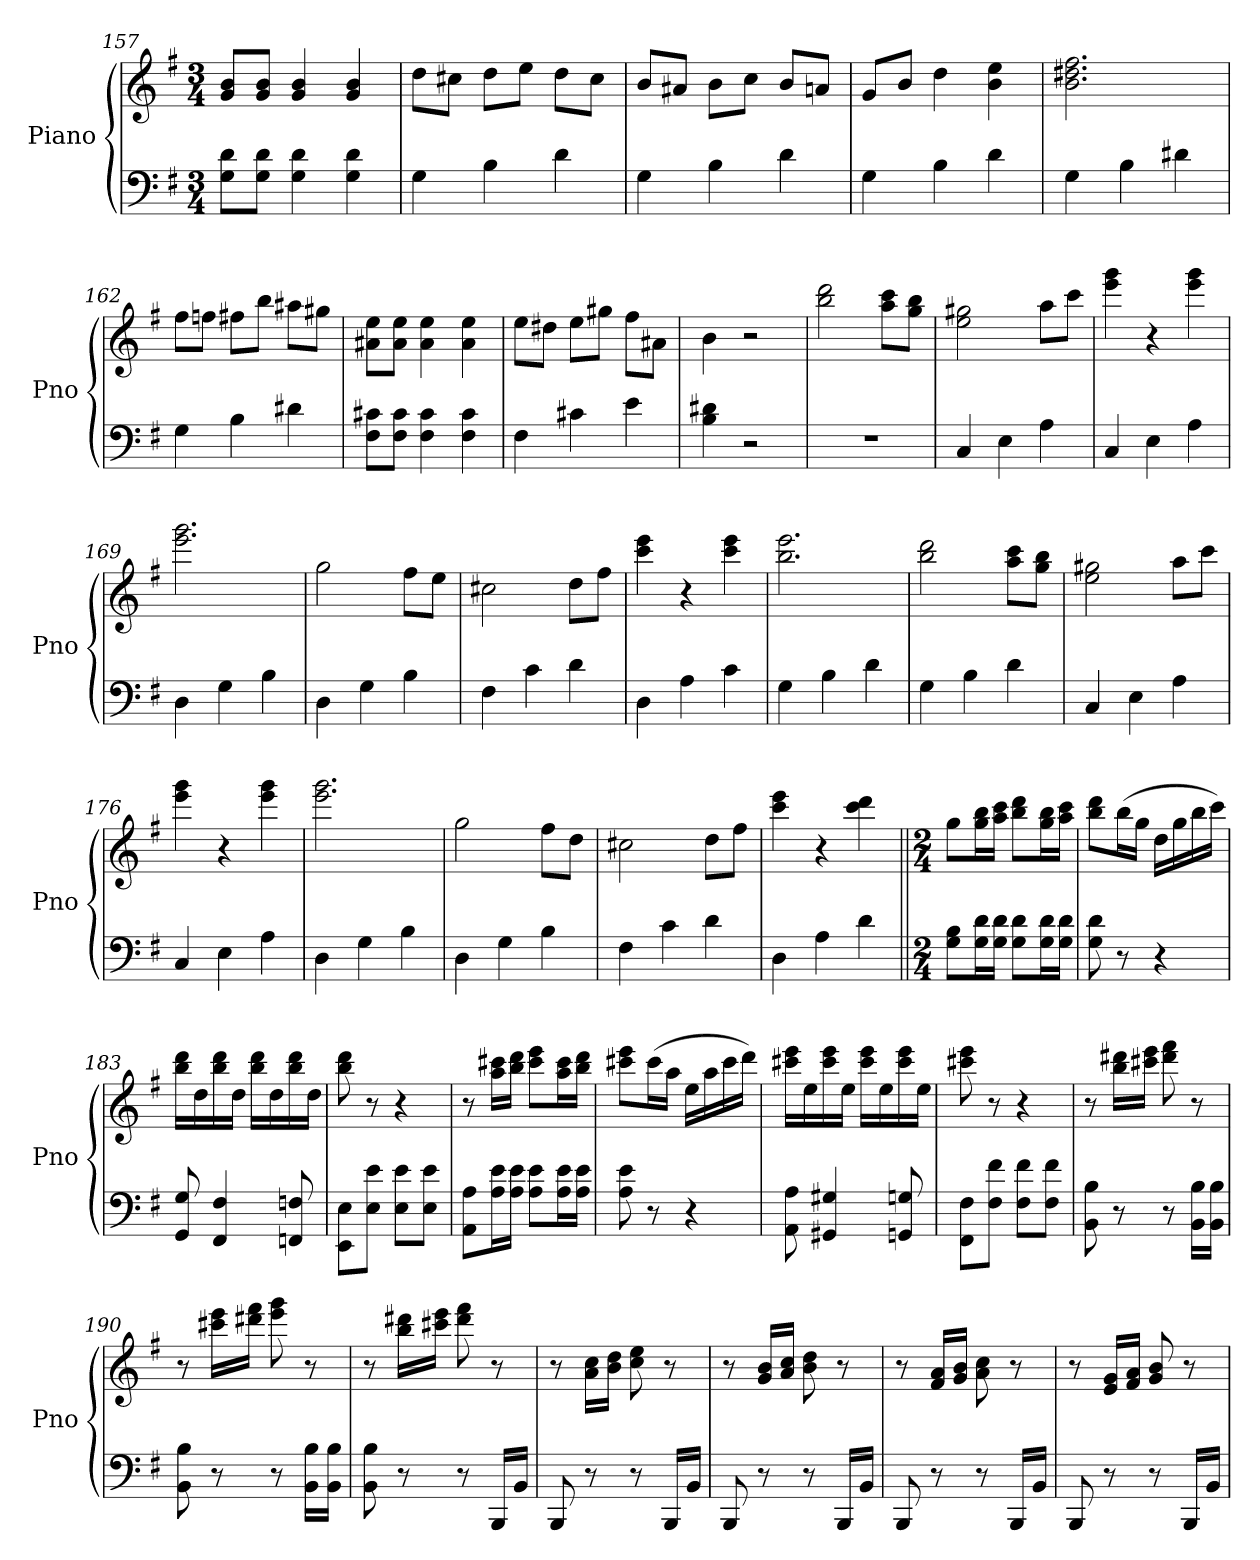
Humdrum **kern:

**kern	**kern
*part1	*part1
*staff2	*staff1
*I"Piano	*
*I'Pno	*
*clefF4	*clefG2
*k[f#]	*k[f#]
*M3/4	*M3/4
=157	=157
8G\ 8d\L	8g/ 8b/L
8G\ 8d\J	8g/ 8b/J
4G\ 4d\	4g/ 4b/
4G\ 4d\	4g/ 4b/
!!LO:PB:g=z
=158	=158
4G\	8dd\L
.	8cc#X\J
4B\	8dd\L
.	8ee\J
4d\	8dd\L
.	8cc#\J
=159	=159
4G\	8b/L
.	8a#X/J
4B\	8b\L
.	8cc\J
4d\	8b/L
.	8an/J
=160	=160
4G\	8g/L
.	8b/J
4B\	4dd\
4d\	4b\ 4ee\
=161	=161
4G\	2.b\ 2.dd#X\ 2.ff#\
4B\	.
4d#X\	.
=162	=162
4G\	8ff#\L
.	8ffn\J
4B\	8ff#X\L
.	8bb\J
4d#X\	8aa#X\L
.	8gg#X\J
=163	=163
8F#\ 8c#X\L	8a#X\ 8ee\L
8F#\ 8c#\J	8a#\ 8ee\J
4F#\ 4c#\	4a#\ 4ee\
4F#\ 4c#\	4a#\ 4ee\
=164	=164
4F#\	8ee\L
.	8dd#X\J
4c#X\	8ee\L
.	8gg#X\J
4e\	8ff#\L
.	8a#X\J
=165	=165
4B\ 4d#X\	4b\
2r	2r
=166	=166
2.r	2bb\ 2ddd\
.	8aa\ 8ccc\L
.	8gg\ 8bb\J
!!LO:LB:g=z
=167	=167
4C/	2ee\ 2gg#X\
4E\	.
4A\	8aa\L
.	8ccc\J
=168	=168
4C/	4eee\ 4ggg\
4E\	4r
4A\	4eee\ 4ggg\
=169	=169
4D\	2.eee\ 2.ggg\
4G\	.
4B\	.
=170	=170
4D\	2gg\
4G\	.
4B\	8ff#\L
.	8ee\J
=171	=171
4F#\	2cc#X\
4c\	.
4d\	8dd\L
.	8ff#\J
=172	=172
4D\	4ccc\ 4eee\
4A\	4r
4c\	4ccc\ 4eee\
=173	=173
4G\	2.bb\ 2.eee\
4B\	.
4d\	.
=174	=174
4G\	2bb\ 2ddd\
4B\	.
4d\	8aa\ 8ccc\L
.	8gg\ 8bb\J
=175	=175
4C/	2ee\ 2gg#X\
4E\	.
4A\	8aa\L
.	8ccc\J
=176	=176
4C/	4eee\ 4ggg\
4E\	4r
4A\	4eee\ 4ggg\
=177	=177
4D\	2.eee\ 2.ggg\
4G\	.
4B\	.
=178	=178
4D\	2gg\
4G\	.
4B\	8ff#\L
.	8dd\J
!!LO:LB:g=z
=179	=179
4F#\	2cc#X\
4c\	.
4d\	8dd\L
.	8ff#\J
=180	=180
4D\	4ccc\ 4eee\
4A\	4r
4d\	4ccc\ 4ddd\
=181||	=181||
*M2/4	*M2/4
*	*MM145
8G\ 8B\L	8gg\L
16G\ 16d\L	16gg\ 16bb\L
16G\ 16d\JJ	16aa\ 16ccc\JJ
8G\ 8d\L	8bb\ 8ddd\L
16G\ 16d\L	16gg\ 16bb\L
16G\ 16d\JJ	16aa\ 16ccc\JJ
=182	=182
8G\ 8d\	8bb\ 8ddd\L
8r	(16bb\L
.	16gg\JJ
4r	16dd\LL
.	16gg\
.	16bb\
.	16ccc\JJ)
=183	=183
8GG/ 8G/	16bb\ 16ddd\LL
.	16dd\
4FF#/ 4F#/	16bb\ 16ddd\
.	16dd\JJ
.	16bb\ 16ddd\LL
.	16dd\
8FFn/ 8Fn/	16bb\ 16ddd\
.	16dd\JJ
=184	=184
8EE\ 8E\L	8bb\ 8ddd\
8E\ 8e\J	8r
8E\ 8e\L	4r
8E\ 8e\J	.
=185	=185
8AA\ 8A\L	8r
16A\ 16e\L	16aa\ 16ccc#X\LL
16A\ 16e\JJ	16bb\ 16ddd\JJ
8A\ 8e\L	8ccc#\ 8eee\L
16A\ 16e\L	16aa\ 16ccc#\L
16A\ 16e\JJ	16bb\ 16ddd\JJ
!!LO:LB:g=z
=186	=186
8A\ 8e\	8ccc#X\ 8eee\L
8r	(16ccc#\L
.	16aa\JJ
4r	16ee\LL
.	16aa\
.	16ccc#\
.	16ddd\JJ)
=187	=187
8AA\ 8A\	16ccc#X\ 16eee\LL
.	16ee\
4GG#X/ 4G#X/	16ccc#\ 16eee\
.	16ee\JJ
.	16ccc#\ 16eee\LL
.	16ee\
8GGn/ 8Gn/	16ccc#\ 16eee\
.	16ee\JJ
=188	=188
8FF#\ 8F#\L	8ccc#X\ 8eee\
8F#\ 8f#\J	8r
8F#\ 8f#\L	4r
8F#\ 8f#\J	.
=189	=189
8BB\ 8B\	8r
8r	16bb\ 16ddd#X\LL
.	16ccc#X\ 16eee\JJ
8r	8ddd#\ 8fff#\
16BB\ 16B\LL	8r
16BB\ 16B\JJ	.
=190	=190
8BB\ 8B\	8r
8r	16ccc#X\ 16eee\LL
.	16ddd#X\ 16fff#\JJ
8r	8eee\ 8ggg\
16BB\ 16B\LL	8r
16BB\ 16B\JJ	.
=191	=191
8BB\ 8B\	8r
8r	16bb\ 16ddd#X\LL
.	16ccc#X\ 16eee\JJ
8r	8ddd#\ 8fff#\
16BBB/LL	8r
16BB/JJ	.
=192	=192
8BBB/	8r
8r	16a\ 16cc\LL
.	16b\ 16dd\JJ
8r	8cc\ 8ee\
16BBB/LL	8r
16BB/JJ	.
!!LO:LB:g=z
=193	=193
8BBB/	8r
8r	16g/ 16b/LL
.	16a/ 16cc/JJ
8r	8b\ 8dd\
16BBB/LL	8r
16BB/JJ	.
=194	=194
8BBB/	8r
8r	16f#/ 16a/LL
.	16g/ 16b/JJ
8r	8a\ 8cc\
16BBB/LL	8r
16BB/JJ	.
=195	=195
8BBB/	8r
8r	16e/ 16g/LL
.	16f#/ 16a/JJ
8r	8g/ 8b/
16BBB/LL	8r
16BB/JJ	.
=	=
*-	*-
